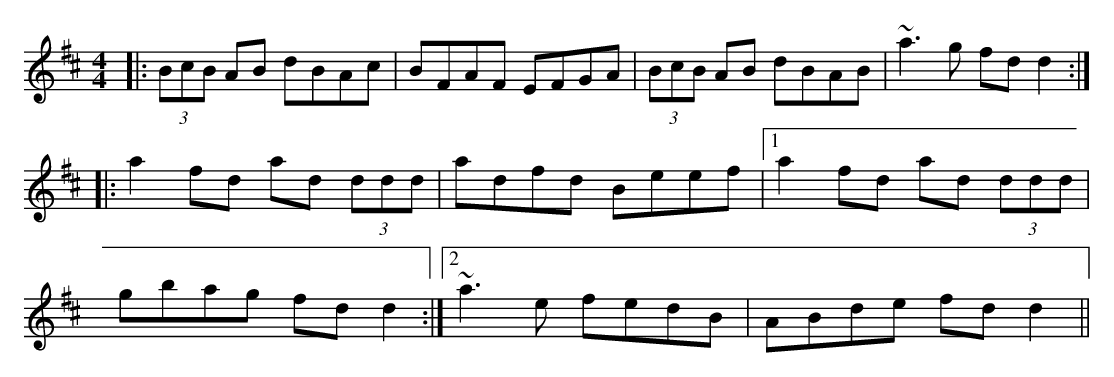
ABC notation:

X:1
M:4/4
K:D
|:(3BcB AB dBAc|BFAF EFGA|(3BcB AB dBAB|~a3 g fd d2:|
|:a2 fd ad (3ddd|adfd Beef|1 a2 fd ad (3ddd|
gbag fd d2:|2 ~a3e fedB|ABde fd d2||
